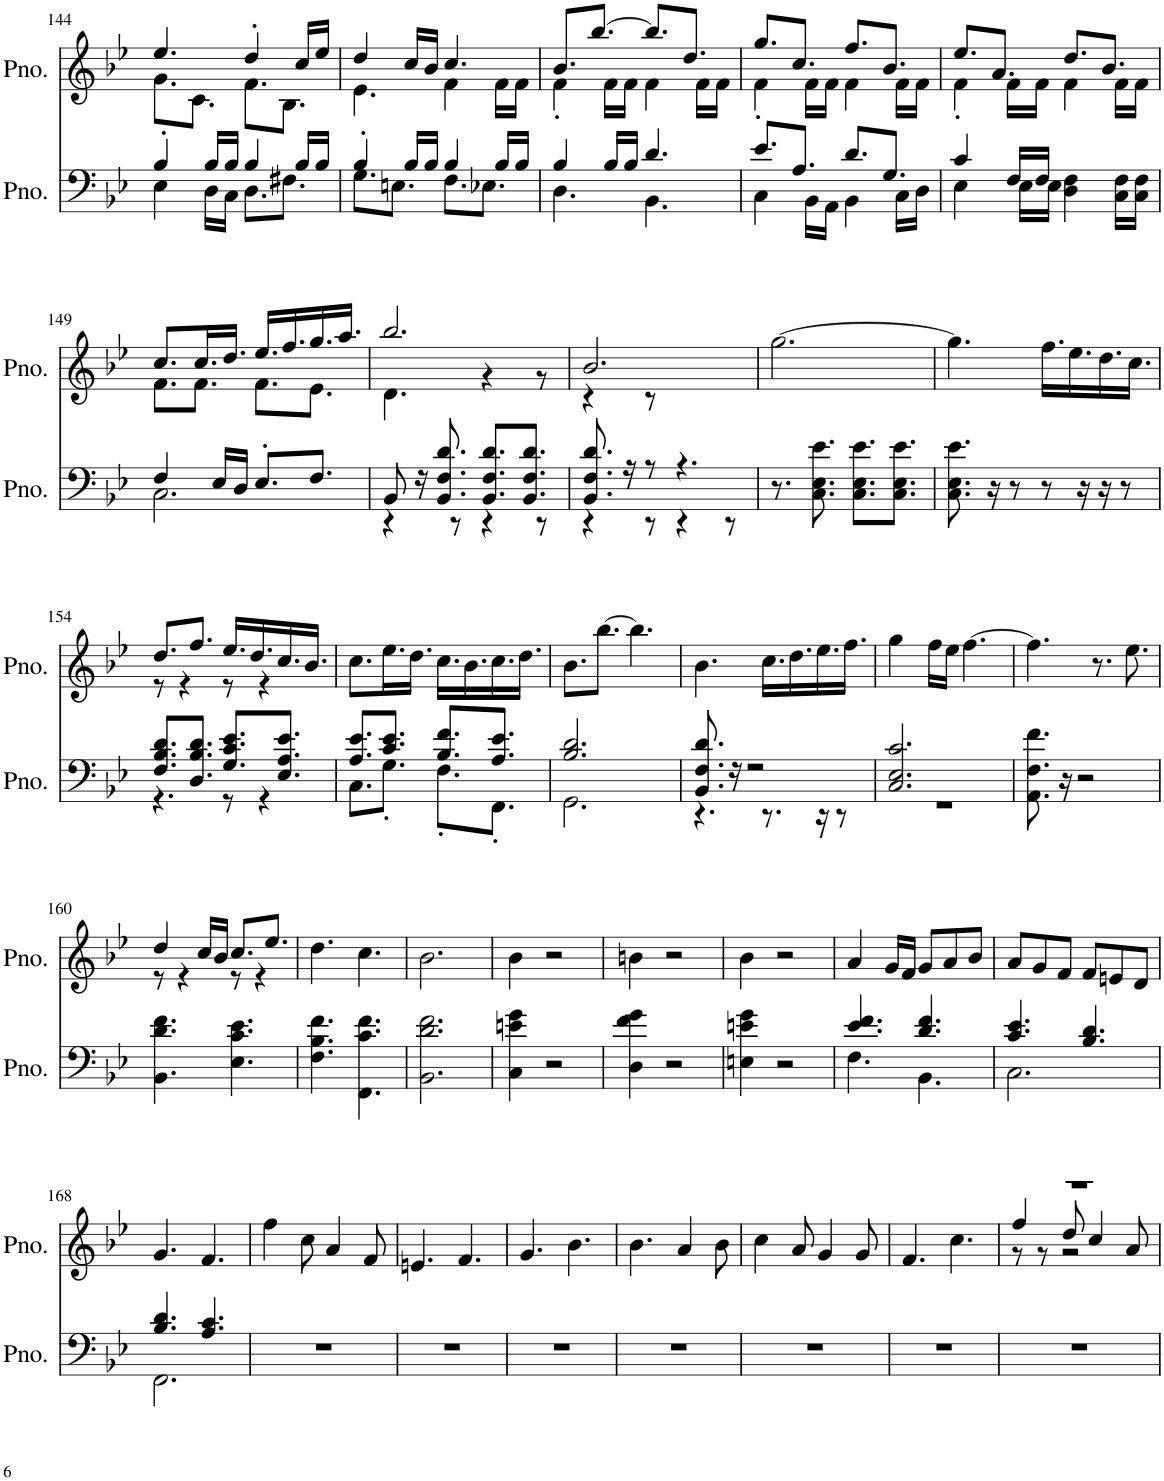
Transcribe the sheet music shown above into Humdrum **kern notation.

**kern	**kern
*part2	*part1
*staff2	*staff1
*I"Piano	*I"Piano
*I'Pno.	*I'Pno.
!!LO:PB:g=z
*clefF4	*clefG2
*k[b-e-]	*k[b-e-]
*M6/8	*M6/8
=144	=144
*^	*^
4B-'/	4E-\	4.ee-/	8.g\L
.	.	.	8.c\J
16B-/LL	16D\LL	.	.
16B-/JJ	16C\JJ	.	.
4B-/	8.D\L	4dd'/	8.f\L
.	8.F#X\J	.	8.B-\J
16B-/LL	.	16cc/LL	.
16B-/JJ	.	16ee-/JJ	.
=145	=145	=145	=145
4B-'/	8.G\L	4dd/	4.e-\
.	8.En\J	.	.
16B-/LL	.	16cc/LL	.
16B-/JJ	.	16b-/JJ	.
4B-/	8.F\L	4.cc/	4f\
.	8.E-X\J	.	.
16B-/LL	.	.	16f\LL
16B-/JJ	.	.	16f\JJ
=146	=146	=146	=146
4B-/	4.D\	8.b-/L	4f'\
.	.	[8.bb-/J	.
16B-/LL	.	.	16f\LL
16B-/JJ	.	.	16f\JJ
4.d/	4.BB-\	8.bb-/L]	4f\
.	.	8.dd/J	.
.	.	.	16f\LL
.	.	.	16f\JJ
=147	=147	=147	=147
8.e-/L	4C\	8.gg/L	4f'\
8.A/J	.	8.cc/J	.
.	16BB-\LL	.	16f\LL
.	16AA\JJ	.	16f\JJ
8.d/L	4BB-\	8.ff/L	4f\
8.G/J	.	8.b-/J	.
.	16C\LL	.	16f\LL
.	16D\JJ	.	16f\JJ
=148	=148	=148	=148
4c/	4E-\	8.ee-/L	4f'\
.	.	8.a/J	.
16F/LL	16E-\LL	.	16f\LL
16F/JJ	16E-\JJ	.	16f\JJ
4D\ 4F\	4.ryy	8.dd/L	4f\
.	.	8.b-/J	.
16C\ 16F\LL	.	.	16f\LL
16C\ 16F\JJ	.	.	16f\JJ
!!LO:LB:g=z	!!
=149	=149	=149	=149
4F/	2.C\	8.cc/L	8.f\L
.	.	16.cc/L	8.f\J
16E-/LL	.	.	.
.	.	16.dd/JJ	.
16D/JJ	.	.	.
8.E-'/L	.	16.ee-/LL	8.f\L
.	.	16.ff/	.
8.F/J	.	16.gg/	8.e-\J
.	.	16.aa/JJ	.
=150	=150	=150	=150
8BB-/	4r	2.bb-/	4.d\
16r	.	.	.
8.BB-/ 8.F/ 8.d/	.	.	.
.	8r	.	.
8.BB-/ 8.F/ 8.d/L	4r	.	4r
8.BB-/ 8.F/ 8.d/J	.	.	.
.	8r	.	8r
=151	=151	=151	=151
8.BB-/ 8.F/ 8.d/	4r	2.b-/	4r
16r	.	.	.
8r	8r	.	8r
4.r	4r	.	4.ryy
.	8r	.	.
*v	*v	*	*
*	*v	*v
=152	=152
8.r	[2.gg\
8.C\ 8.E-\ 8.e-\	.
8.C\ 8.E-\ 8.e-\L	.
8.C\ 8.E-\ 8.e-\J	.
=153	=153
8.C\ 8.E-\ 8.e-\	4.gg\]
16r	.
8r	.
8r	16.ff\LL
.	16.ee-\
16r	.
16r	16.dd\
8r	.
.	16.cc\JJ
!!LO:LB:g=z
=154	=154
*^	*^
8.F/ 8.B-/ 8.d/L	4.r	8.dd/L	8r
.	.	.	4r
8.D/ 8.B-/ 8.d/J	.	8.ff/J	.
8.G/ 8.c/ 8.e-/L	8r	16.ee-/LL	8r
.	.	16.dd/	.
.	4r	.	4r
8.E-/ 8.A/ 8.e-/J	.	16.cc/	.
.	.	16.b-/JJ	.
*	*	*v	*v
=155	=155	=155
8.A/ 8.e-/L	8.C\L	8.cc\L
8.c/ 8.e-/J	8.G'\J	16.ee-\L
.	.	16.dd\JJ
8.B-/ 8.f/L	8.F'\L	16.cc\LL
.	.	16.b-\
8.A/ 8.e-/J	8.FF'\J	16.cc\
.	.	16.dd\JJ
=156	=156	=156
2.B-/ 2.d/	2.GG\	8.b-\L
.	.	[8.bb-\J
.	.	4.bb-\]
=157	=157	=157
8.BB-/ 8.F/ 8.d/	4.r	4.b-\
16r	.	.
2r	.	.
.	8.r	16.cc\LL
.	.	16.dd\
.	16r	16.ee-\
.	8r	.
.	.	16.ff\JJ
=158	=158	=158
2.C/ 2.E-/ 2.c/	2.r	4gg\
.	.	16ff\LL
.	.	16ee-\JJ
.	.	[4.ff\
*v	*v	*
=159	=159
8.AA\ 8.F\ 8.f\	4.ff\]
16r	.
2r	.
.	8.r
.	8.ee-\
!!LO:LB:g=z
=160	=160
*	*^
4.BB-\ 4.d\ 4.f\	4dd/	8r
.	.	4r
.	16cc/LL	.
.	16b-/JJ	.
4.E-\ 4.c\ 4.e-\	8.cc/L	8r
.	.	4r
.	8.ee-/J	.
*	*v	*v
=161	=161
4.F\ 4.B-\ 4.f\	4.dd\
4.FF\ 4.c\ 4.f\	4.cc\
=162	=162
2.BB-\ 2.d\ 2.f\	2.b-\
=163	=163
4C\ 4en\ 4g\	4b-\
2r	2r
=164	=164
4D\ 4f\ 4g\	4bn\
2r	2r
=165	=165
4En\ 4en\ 4g\	4b-\
2r	2r
=166	=166
*^	*
4.e-/ 4.f/	4.F\	4a/
.	.	16g/LL
.	.	16f/JJ
4.d/ 4.f/	4.BB-\	8g/L
.	.	8a/
.	.	8b-/J
=167	=167	=167
4.c/ 4.e-/	2.C\	8a/L
.	.	8g/
.	.	8f/J
4.B-/ 4.d/	.	8f/L
.	.	8en/
.	.	8d/J
!!LO:LB:g=z
=168	=168	=168
4.B-/ 4.d/	2.FF\	4.g/
4.A/ 4.c/	.	4.f/
*v	*v	*
=169	=169
2.r	4ff\
.	8cc\
.	4a/
.	8f/
=170	=170
2.r	4.en/
.	4.f/
=171	=171
2.r	4.g/
.	4.b-\
=172	=172
2.r	4.b-\
.	4a/
.	8b-\
=173	=173
2.r	4cc\
.	8a/
.	4g/
.	8g/
=174	=174
2.r	4.f/
.	4.cc\
=175	=175
*	*^
*	*	*^
2.r	2.r	4ff/	8r
.	.	.	8r
.	.	8dd/	2r
.	.	4cc/	.
.	.	8a/	.
*	*v	*v	*v
=	=
*-	*-
